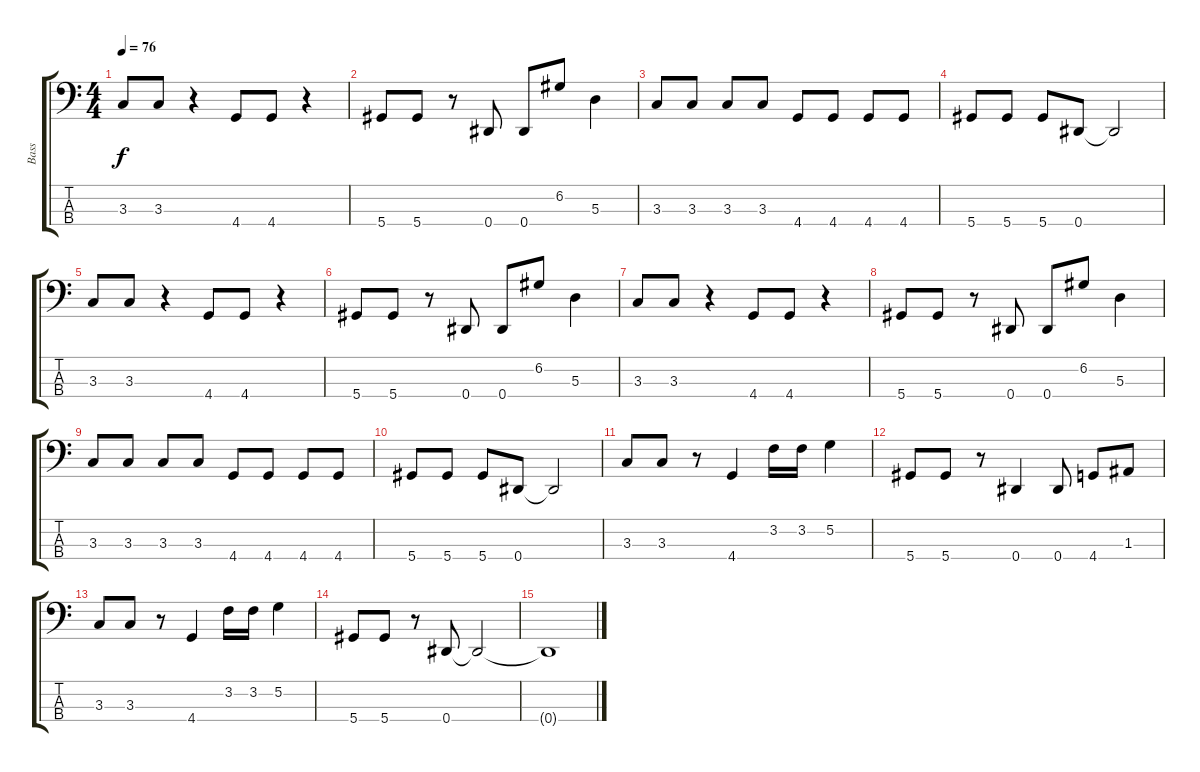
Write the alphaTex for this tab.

\track ("Bass" "Bass") {instrument electricbassfinger}
\staff {score tabs}
\tuning (G2 D2 A1 Eb1) {hide}
\ts (4 4)
\tempo 76
\clef f4
\ks c
3.3.8{dy f} 3.3.8 r.4 4.4.8 4.4.8 r.4 |
5.4.8 5.4.8 r.8 0.4.8 0.4.8 6.2.8 5.3.4 |
3.3.8 3.3.8 3.3.8 3.3.8 4.4.8 4.4.8 4.4.8 4.4.8 |
5.4.8 5.4.8 5.4.8 0.4.8 0.4{t}.2 |
3.3.8 3.3.8 r.4 4.4.8 4.4.8 r.4 |
5.4.8 5.4.8 r.8 0.4.8 0.4.8 6.2.8 5.3.4 |
3.3.8 3.3.8 r.4 4.4.8 4.4.8 r.4 |
5.4.8 5.4.8 r.8 0.4.8 0.4.8 6.2.8 5.3.4 |
3.3.8 3.3.8 3.3.8 3.3.8 4.4.8 4.4.8 4.4.8 4.4.8 |
5.4.8 5.4.8 5.4.8 0.4.8 0.4{t}.2 |
3.3.8 3.3.8 r.8 4.4.4 3.2.16 3.2.16 5.2.4 |
5.4.8 5.4.8 r.8 0.4.4 0.4.8 4.4.8 1.3.8 |
3.3.8 3.3.8 r.8 4.4.4 3.2.16 3.2.16 5.2.4 |
5.4.8 5.4.8 r.8 0.4.8 0.4{t}.2 |
0.4{t}.1
